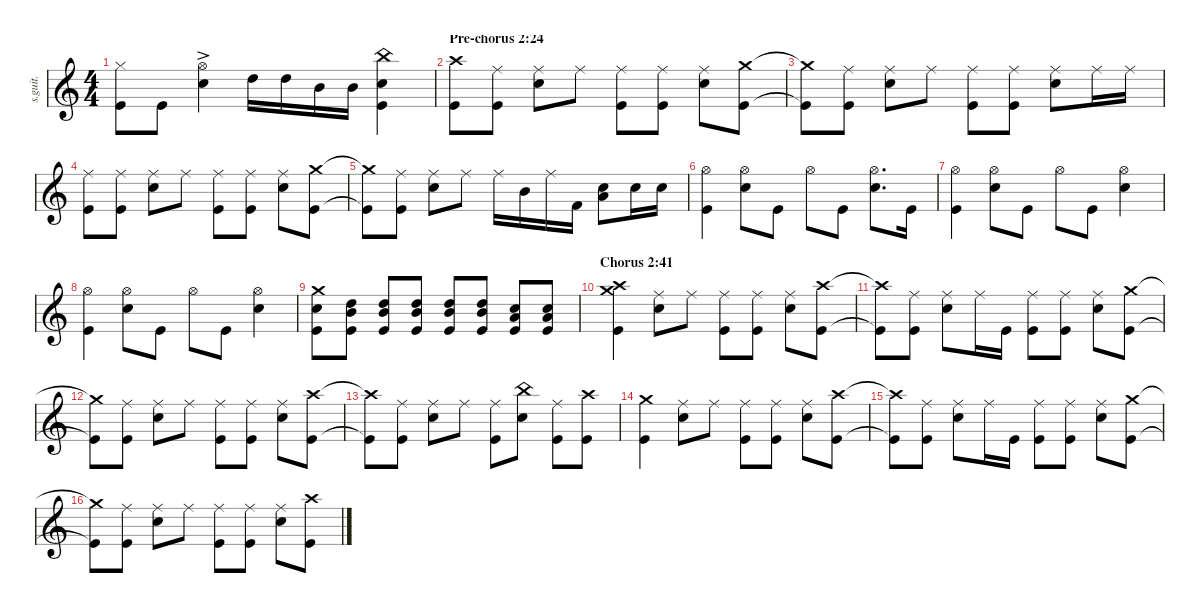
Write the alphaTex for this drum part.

\defaultSystemsLayout 4
\hideDynamics
\bracketExtendMode nobrackets
\track ("Sean Kinney - Drums" "s.guit.") {instrument percussion}
\staff {score}
\articulation defaults
\ts (4 4)
\tempo (106 hide)
\clef g2
\ks c
("Hi-Hat (closed)" "Kick (hit)").8{dy f} "Kick (hit)".8 ("Hi-Hat (open)"{ac} "Snare (hit) 2").4 "High Tom (hit)".16 "High Tom (hit)".16 "Mid Tom (hit)".16{dy mf} "Mid Tom (hit)".16 ("China (hit)" "Snare (hit) 2" "Kick (hit)").4{dy f} |
\section ("" "Pre-chorus 2:24")
\tempo (111 hide)
("Crash high (hit)" "Kick (hit)").8 ("Ride (middle)" "Kick (hit)").8 ("Ride (middle)" "Snare (hit) 2").8 "Ride (middle)".8 ("Ride (middle)" "Kick (hit)").8 ("Ride (middle)" "Kick (hit)").8 ("Ride (middle)" "Snare (hit) 2").8 ("Crash medium (hit)" "Kick (hit)").8 |
("Crash medium (hit)"{t} "Kick (hit)"{t}).8 ("Ride (middle)" "Kick (hit)").8 ("Ride (middle)" "Snare (hit) 2").8 "Ride (middle)".8 ("Ride (middle)" "Kick (hit)").8 ("Ride (middle)" "Kick (hit)").8 ("Ride (middle)" "Snare (hit) 2").8 "Ride (middle)".16 "Ride (middle)".16 |
("Ride (middle)" "Kick (hit)").8 ("Ride (middle)" "Kick (hit)").8 ("Ride (middle)" "Snare (hit) 2").8 "Ride (middle)".8 ("Ride (middle)" "Kick (hit)").8 ("Ride (middle)" "Kick (hit)").8 ("Ride (middle)" "Snare (hit) 2").8 ("Crash medium (hit)" "Kick (hit)").8 |
("Crash medium (hit)"{t} "Kick (hit)"{t}).8 ("Ride (middle)" "Kick (hit)").8 ("Ride (middle)" "Snare (hit) 2").8 "Ride (middle)".8 "Ride (middle)".16 "Mid Tom (hit)".16 "Ride (middle)".16 "Kick (hit) 2".16 ("Snare (hit) 2" "Low Tom (hit)").8 "Snare (hit) 2".16 "Snare (hit) 2".16 |
\tempo (107 hide)
("Hi-Hat (open)" "Kick (hit)").4 ("Hi-Hat (open)" "Snare (hit) 2").8 "Kick (hit)".8 "Hi-Hat (open)".8 "Kick (hit)".8 ("Hi-Hat (open)" "Snare (hit) 2").8{d} "Kick (hit)".16 |
("Hi-Hat (open)" "Kick (hit)").4 ("Hi-Hat (open)" "Snare (hit) 2").8 "Kick (hit)".8 "Hi-Hat (open)".8 "Kick (hit)".8 ("Hi-Hat (open)" "Snare (hit) 2").4 |
("Hi-Hat (open)" "Kick (hit)").4 ("Hi-Hat (open)" "Snare (hit) 2").8 "Kick (hit)".8 "Hi-Hat (open)".8{dy ff} "Kick (hit)".8{dy f} ("Hi-Hat (open)" "Snare (hit) 2").4 |
("Crash medium (hit)" "Snare (hit) 2" "Kick (hit)").8{dy ff} ("High Tom (hit)" "Mid Tom (hit)" "Kick (hit)").8 ("High Tom (hit)" "Mid Tom (hit)" "Kick (hit)").8 ("High Tom (hit)" "Mid Tom (hit)" "Kick (hit)").8 ("High Tom (hit)" "Mid Tom (hit)" "Kick (hit)").8 ("High Tom (hit)" "Mid Tom (hit)" "Kick (hit)").8 ("Snare (hit) 2" "Low Tom (hit)" "Kick (hit)").8 ("Snare (hit) 2" "Low Tom (hit)" "Kick (hit)").8 |
\section ("" "Chorus 2:41")
\tempo (111 hide)
("Crash medium (hit)" "Crash high (hit)" "Kick (hit)").4{dy f} ("Ride (middle)" "Snare (hit) 2").8 "Ride (middle)".8 ("Ride (middle)" "Kick (hit)").8 ("Ride (middle)" "Kick (hit)").8 ("Ride (middle)" "Snare (hit) 2").8 ("Crash high (hit)" "Kick (hit)").8 |
("Crash high (hit)"{t} "Kick (hit)"{t}).8 ("Ride (middle)" "Kick (hit)").8 ("Ride (middle)" "Snare (hit) 2").8 "Ride (middle)".16 "Kick (hit)".16 ("Ride (middle)" "Kick (hit)").8 ("Ride (middle)" "Kick (hit)").8 ("Ride (middle)" "Snare (hit) 2").8 ("Crash medium (hit)" "Kick (hit)").8 |
("Crash medium (hit)"{t} "Kick (hit)"{t}).8 ("Ride (middle)" "Kick (hit)").8 ("Ride (middle)" "Snare (hit) 2").8 "Ride (middle)".8 ("Ride (middle)" "Kick (hit)").8 ("Ride (middle)" "Kick (hit)").8 ("Ride (middle)" "Snare (hit) 2").8 ("Crash high (hit)" "Kick (hit)").8 |
("Crash high (hit)"{t} "Kick (hit)"{t}).8 ("Ride (middle)" "Kick (hit)").8 ("Ride (middle)" "Snare (hit) 2").8 "Ride (middle)".8 ("Ride (middle)" "Kick (hit)").8 ("China (hit)" "Snare (hit) 2").8 ("Ride (middle)" "Kick (hit)").8 ("Crash high (hit)" "Kick (hit)").8 |
("Crash medium (hit)" "Kick (hit)").4 ("Ride (middle)" "Snare (hit) 2").8 "Ride (middle)".8 ("Ride (middle)" "Kick (hit)").8 ("Ride (middle)" "Kick (hit)").8 ("Ride (middle)" "Snare (hit) 2").8 ("Crash high (hit)" "Kick (hit)").8 |
("Crash high (hit)"{t} "Kick (hit)"{t}).8 ("Ride (middle)" "Kick (hit)").8 ("Ride (middle)" "Snare (hit) 2").8 "Ride (middle)".16 "Kick (hit)".16 ("Ride (middle)" "Kick (hit)").8 ("Ride (middle)" "Kick (hit)").8 ("Ride (middle)" "Snare (hit) 2").8 ("Crash medium (hit)" "Kick (hit)").8 |
("Crash medium (hit)"{t} "Kick (hit)"{t}).8 ("Ride (middle)" "Kick (hit)").8 ("Ride (middle)" "Snare (hit) 2").8 "Ride (middle)".8 ("Ride (middle)" "Kick (hit)").8 ("Ride (middle)" "Kick (hit)").8 ("Ride (middle)" "Snare (hit) 2").8 ("Crash high (hit)" "Kick (hit)").8
